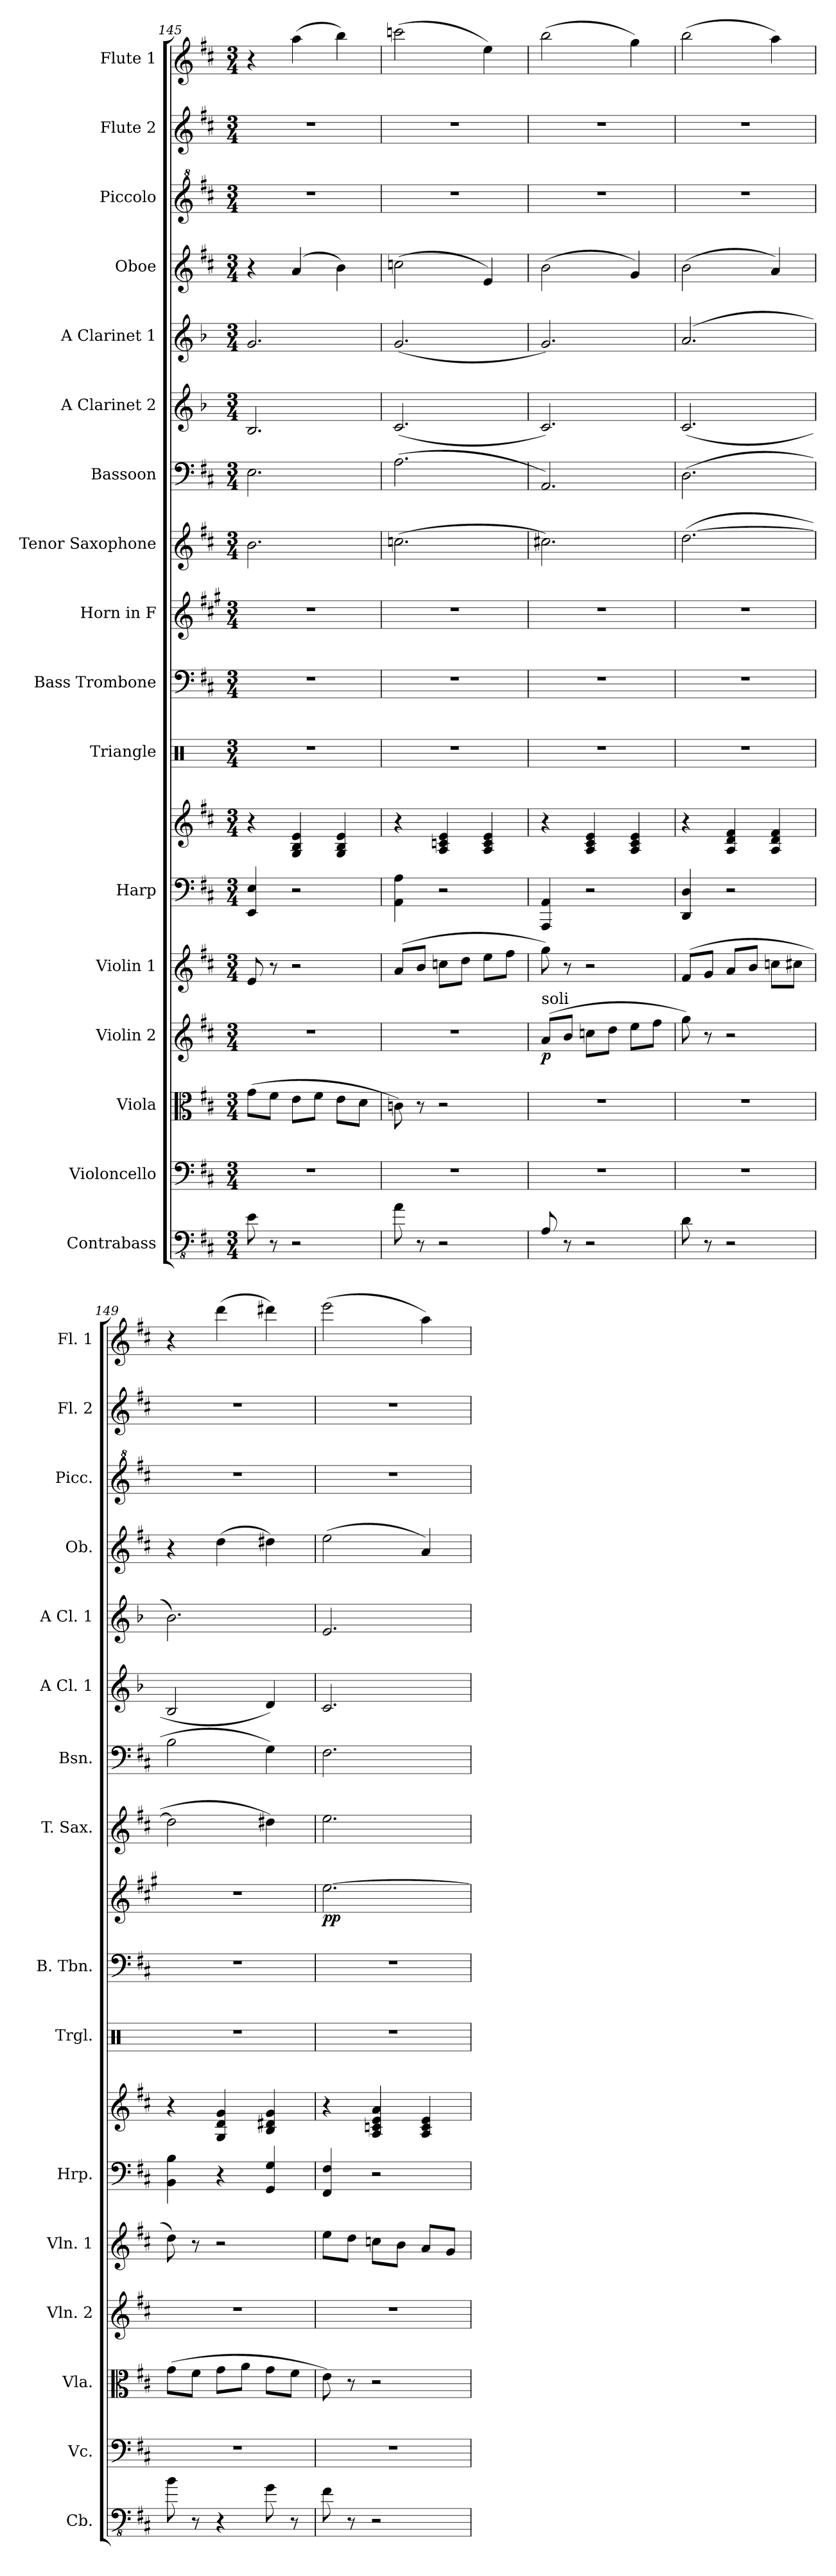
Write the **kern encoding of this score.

**kern	**kern	**kern	**kern	**dynam	**kern	**kern	**kern	**kern	**kern	**kern	**dynam	**kern	**kern	**kern	**kern	**kern	**kern	**kern	**kern
*part17	*part16	*part15	*part14	*part14	*part13	*part12	*part12	*part11	*part10	*part9	*part9	*part8	*part7	*part6	*part5	*part4	*part3	*part2	*part1
*staff18	*staff17	*staff16	*staff15	*staff15	*staff14	*staff13	*staff12	*staff11	*staff10	*staff9	*staff9	*staff8	*staff7	*staff6	*staff5	*staff4	*staff3	*staff2	*staff1
*I"Contrabass	*I"Violoncello	*I"Viola	*I"Violin 2	*	*I"Violin 1	*I"Harp	*	*I"Triangle	*I"Bass Trombone	*I"Horn in F	*	*I"Tenor Saxophone	*I"Bassoon	*I"A Clarinet 2	*I"A Clarinet 1	*I"Oboe	*I"Piccolo	*I"Flute 2	*I"Flute 1
*I'Cb.	*I'Vc.	*I'Vla.	*I'Vln. 2	*	*I'Vln. 1	*I'Hrp.	*	*I'Trgl.	*I'B. Tbn.	*	*	*I'T. Sax.	*I'Bsn.	*I'A Cl. 1	*I'A Cl. 1	*I'Ob.	*I'Picc.	*I'Fl. 2	*I'Fl. 1
*clefFv4	*clefF4	*clefC3	*clefG2	*	*clefG2	*clefF4	*clefG2	*clefX	*clefF4	*clefG2	*	*clefG2	*clefF4	*clefG2	*clefG2	*clefG2	*clefG^2	*clefG2	*clefG2
*ITrd7c12	*	*	*	*	*	*	*	*	*	*ITrd4c7	*	*ITrd8c14	*	*ITrd2c3	*ITrd2c3	*	*ITrd-7c-12	*	*
*k[f#c#]	*k[f#c#]	*k[f#c#]	*k[f#c#]	*	*k[f#c#]	*k[f#c#]	*k[f#c#]	*k[]	*k[f#c#]	*k[f#c#]	*	*k[f#c#]	*k[f#c#]	*k[f#c#]	*k[f#c#]	*k[f#c#]	*k[f#c#]	*k[f#c#]	*k[f#c#]
*M3/4	*M3/4	*M3/4	*M3/4	*	*M3/4	*M3/4	*M3/4	*M3/4	*M3/4	*M3/4	*	*M3/4	*M3/4	*M3/4	*M3/4	*M3/4	*M3/4	*M3/4	*M3/4
=145	=145	=145	=145	=145	=145	=145	=145	=145	=145	=145	=145	=145	=145	=145	=145	=145	=145	=145	=145
8EE\	2.r	(8g\L	2.r	.	8e/	4EE/ 4E/	4r	2.r	2.r	2.r	.	2.B\	2.E\	2.G/	2.e/	4r	2.r	2.r	4r
8r	.	8f#\J	.	.	8r	.	.	.	.	.	.	.	.	.	.	.	.	.	.
2r	.	8e\L	.	.	2r	2r	4G/ 4B/ 4e/	.	.	.	.	.	.	.	.	(4a/	.	.	(4aa\
.	.	8f#\J	.	.	.	.	.	.	.	.	.	.	.	.	.	.	.	.	.
.	.	8e\L	.	.	.	.	4G/ 4B/ 4e/	.	.	.	.	.	.	.	.	4b\)	.	.	4bb\)
.	.	8d\J	.	.	.	.	.	.	.	.	.	.	.	.	.	.	.	.	.
=146	=146	=146	=146	=146	=146	=146	=146	=146	=146	=146	=146	=146	=146	=146	=146	=146	=146	=146	=146
8AA\	2.r	8cn\)	2.r	.	(8a/L	4AA\ 4A\	4r	2.r	2.r	2.r	.	(2.cn\	(2.A\	(2.A/	(2.e/	(2ccn\	2.r	2.r	(2cccn\
8r	.	8r	.	.	8b/J	.	.	.	.	.	.	.	.	.	.	.	.	.	.
2r	.	2r	.	.	8ccn\L	2r	4A/ 4cn/ 4e/	.	.	.	.	.	.	.	.	.	.	.	.
.	.	.	.	.	8dd\J	.	.	.	.	.	.	.	.	.	.	.	.	.	.
.	.	.	.	.	8ee\L	.	4A/ 4c/ 4e/	.	.	.	.	.	.	.	.	4e/)	.	.	4ee\)
.	.	.	.	.	8ff#\J	.	.	.	.	.	.	.	.	.	.	.	.	.	.
=147	=147	=147	=147	=147	=147	=147	=147	=147	=147	=147	=147	=147	=147	=147	=147	=147	=147	=147	=147
!	!	!	!LO:TX:a:t=soli	!	!	!	!	!	!	!	!	!	!	!	!	!	!	!	!
!	!	!	!	!LO:DY:b	!	!	!	!	!	!	!	!	!	!	!	!	!	!	!
8AAA/	2.r	2.r	(8a/L	p	8gg\)	4AAA/ 4AA/	4r	2.r	2.r	2.r	.	2.c#X\)	2.AA/)	2.A/)	2.e/)	(2b\	2.r	2.r	(2bb\
8r	.	.	8b/J	.	8r	.	.	.	.	.	.	.	.	.	.	.	.	.	.
2r	.	.	8ccn\L	.	2r	2r	4A/ 4c#/ 4e/	.	.	.	.	.	.	.	.	.	.	.	.
.	.	.	8dd\J	.	.	.	.	.	.	.	.	.	.	.	.	.	.	.	.
.	.	.	8ee\L	.	.	.	4A/ 4c#/ 4e/	.	.	.	.	.	.	.	.	4g/)	.	.	4gg\)
.	.	.	8ff#\J	.	.	.	.	.	.	.	.	.	.	.	.	.	.	.	.
=148	=148	=148	=148	=148	=148	=148	=148	=148	=148	=148	=148	=148	=148	=148	=148	=148	=148	=148	=148
8DD\	2.r	2.r	8gg\)	.	(8f#/L	4DD/ 4D/	4r	2.r	2.r	2.r	.	([2.d\	(2.D\	(2.A/	(2.f#/	(2b\	2.r	2.r	(2bb\
8r	.	.	8r	.	8g/J	.	.	.	.	.	.	.	.	.	.	.	.	.	.
2r	.	.	2r	.	8a/L	2r	4A/ 4d/ 4f#/	.	.	.	.	.	.	.	.	.	.	.	.
.	.	.	.	.	8b/J	.	.	.	.	.	.	.	.	.	.	.	.	.	.
.	.	.	.	.	8ccn\L	.	4A/ 4d/ 4f#/	.	.	.	.	.	.	.	.	4a/)	.	.	4aa\)
.	.	.	.	.	8cc#X\J	.	.	.	.	.	.	.	.	.	.	.	.	.	.
=149	=149	=149	=149	=149	=149	=149	=149	=149	=149	=149	=149	=149	=149	=149	=149	=149	=149	=149	=149
8BB\	2.r	(8g\L	2.r	.	8dd\)	4BB\ 4B\	4r	2.r	2.r	2.r	.	2d\]	2B\	2G/	2.g\)	4r	2.r	2.r	4r
8r	.	8f#\J	.	.	8r	.	.	.	.	.	.	.	.	.	.	.	.	.	.
4r	.	8g\L	.	.	2r	4r	4G/ 4d/ 4g/	.	.	.	.	.	.	.	.	(4dd\	.	.	(4ddd\
.	.	8a\J	.	.	.	.	.	.	.	.	.	.	.	.	.	.	.	.	.
8GG\	.	8g\L	.	.	.	4GG/ 4G/	4B/ 4d#X/ 4g/	.	.	.	.	4d#X\)	4G\)	4B/)	.	4dd#X\)	.	.	4ddd#X\)
8r	.	8f#\J	.	.	.	.	.	.	.	.	.	.	.	.	.	.	.	.	.
=150	=150	=150	=150	=150	=150	=150	=150	=150	=150	=150	=150	=150	=150	=150	=150	=150	=150	=150	=150
!	!	!	!	!	!	!	!	!	!	!	!LO:DY:b	!	!	!	!	!	!	!	!
8FF#\	2.r	8e\)	2.r	.	8ee\L	4FF#/ 4F#/	4r	2.r	2.r	[2.a\	pp	2.e\	2.F#\	2.A/	2.c#/	(2ee\	2.r	2.r	(2eee\
8r	.	8r	.	.	8dd\J	.	.	.	.	.	.	.	.	.	.	.	.	.	.
2r	.	2r	.	.	8ccn\L	2r	4A/ 4cn/ 4e/ 4a/	.	.	.	.	.	.	.	.	.	.	.	.
.	.	.	.	.	8b\J	.	.	.	.	.	.	.	.	.	.	.	.	.	.
.	.	.	.	.	8a/L	.	4A/ 4c/ 4e/	.	.	.	.	.	.	.	.	4a/)	.	.	4aa\)
.	.	.	.	.	8g/J	.	.	.	.	.	.	.	.	.	.	.	.	.	.
=	=	=	=	=	=	=	=	=	=	=	=	=	=	=	=	=	=	=	=
*-	*-	*-	*-	*-	*-	*-	*-	*-	*-	*-	*-	*-	*-	*-	*-	*-	*-	*-	*-
